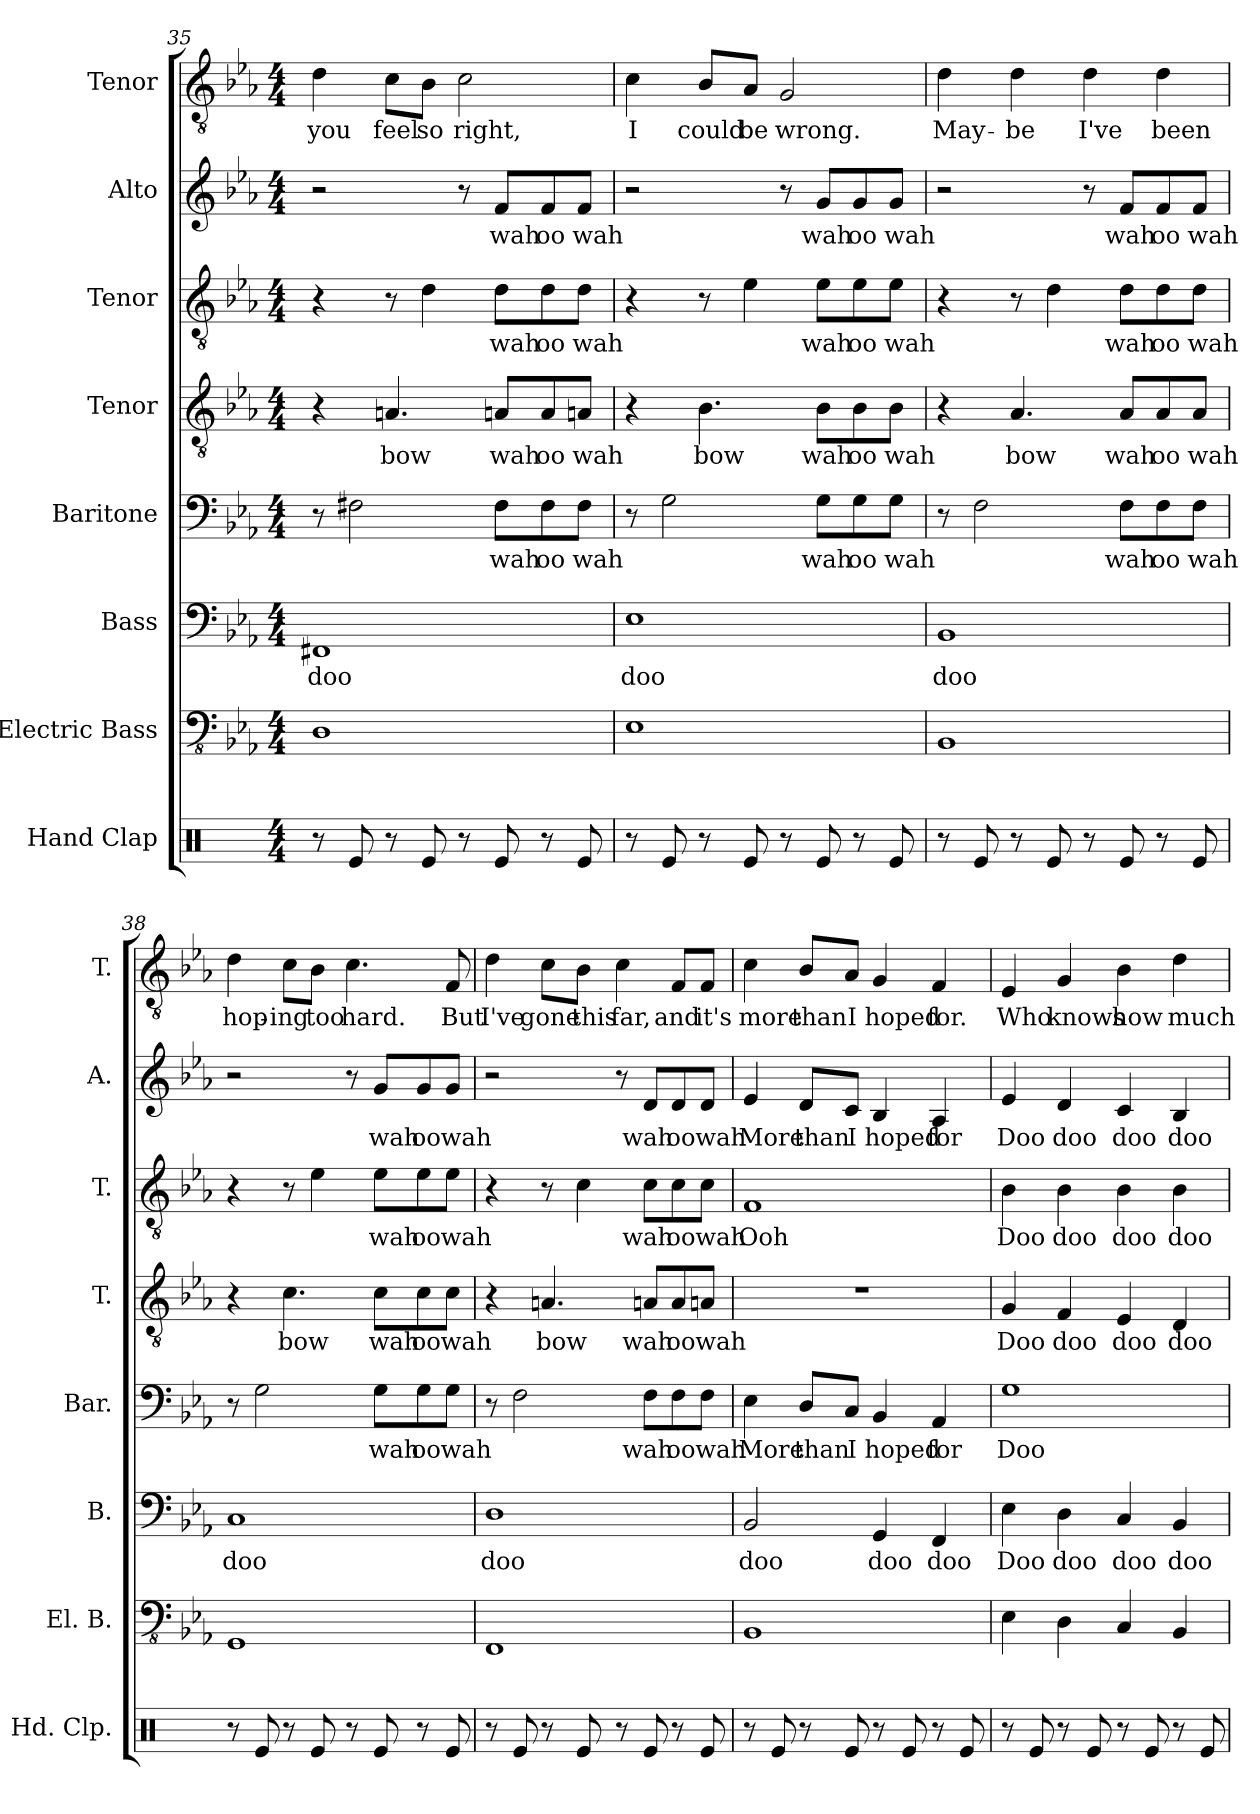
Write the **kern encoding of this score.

**kern	**kern	**kern	**text	**kern	**text	**kern	**text	**kern	**text	**kern	**text	**kern	**text
*part8	*part7	*part6	*part6	*part5	*part5	*part4	*part4	*part3	*part3	*part2	*part2	*part1	*part1
*staff8	*staff7	*staff6	*staff6	*staff5	*staff5	*staff4	*staff4	*staff3	*staff3	*staff2	*staff2	*staff1	*staff1
*I"Hand Clap	*I"Electric Bass	*I"Bass	*	*I"Baritone	*	*I"Tenor	*	*I"Tenor	*	*I"Alto	*	*I"Tenor	*
*I'Hd. Clp.	*I'El. B.	*I'B.	*	*I'Bar.	*	*I'T.	*	*I'T.	*	*I'A.	*	*I'T.	*
*clefX	*clefFv4	*clefF4	*	*clefF4	*	*clefGv2	*	*clefGv2	*	*clefG2	*	*clefGv2	*
*k[]	*k[b-e-a-]	*k[b-e-a-]	*	*k[b-e-a-]	*	*k[b-e-a-]	*	*k[b-e-a-]	*	*k[b-e-a-]	*	*k[b-e-a-]	*
*M4/4	*M4/4	*M4/4	*	*M4/4	*	*M4/4	*	*M4/4	*	*M4/4	*	*M4/4	*
=35	=35	=35	=35	=35	=35	=35	=35	=35	=35	=35	=35	=35	=35
8r	1DD	1FF#X	doo	8r	.	4r	.	4r	.	2r	.	4d\	you
8Re/	.	.	.	2F#X\	.	.	.	.	.	.	.	.	.
8r	.	.	.	.	.	4.An/	bow	8r	.	.	.	8c\L	feel
8Re/	.	.	.	.	.	.	.	4d\	.	.	.	8B-\J	so
8r	.	.	.	.	.	.	.	.	.	8r	.	2c\	right,
8Re/	.	.	.	8F#\L	wah	8An/L	wah	8d\L	wah	8f/L	wah	.	.
8r	.	.	.	8F#\	oo	8A/	oo	8d\	oo	8f/	oo	.	.
8Re/	.	.	.	8F#\J	wah	8An/J	wah	8d\J	wah	8f/J	wah	.	.
=36	=36	=36	=36	=36	=36	=36	=36	=36	=36	=36	=36	=36	=36
8r	1EE-	1E-	doo	8r	.	4r	.	4r	.	2r	.	4c\	I
8Re/	.	.	.	2G\	.	.	.	.	.	.	.	.	.
8r	.	.	.	.	.	4.B-\	bow	8r	.	.	.	8B-/L	could
8Re/	.	.	.	.	.	.	.	4e-\	.	.	.	8A-/J	be
8r	.	.	.	.	.	.	.	.	.	8r	.	2G/	wrong.
8Re/	.	.	.	8G\L	wah	8B-\L	wah	8e-\L	wah	8g/L	wah	.	.
8r	.	.	.	8G\	oo	8B-\	oo	8e-\	oo	8g/	oo	.	.
8Re/	.	.	.	8G\J	wah	8B-\J	wah	8e-\J	wah	8g/J	wah	.	.
!!LO:PB:g=z
=37	=37	=37	=37	=37	=37	=37	=37	=37	=37	=37	=37	=37	=37
8r	1BBB-	1BB-	doo	8r	.	4r	.	4r	.	2r	.	4d\	May-
8Re/	.	.	.	2F\	.	.	.	.	.	.	.	.	.
8r	.	.	.	.	.	4.A-/	bow	8r	.	.	.	4d\	-be
8Re/	.	.	.	.	.	.	.	4d\	.	.	.	.	.
8r	.	.	.	.	.	.	.	.	.	8r	.	4d\	I've
8Re/	.	.	.	8F\L	wah	8A-/L	wah	8d\L	wah	8f/L	wah	.	.
8r	.	.	.	8F\	oo	8A-/	oo	8d\	oo	8f/	oo	4d\	been
8Re/	.	.	.	8F\J	wah	8A-/J	wah	8d\J	wah	8f/J	wah	.	.
=38	=38	=38	=38	=38	=38	=38	=38	=38	=38	=38	=38	=38	=38
8r	1GGG	1C	doo	8r	.	4r	.	4r	.	2r	.	4d\	hop-
8Re/	.	.	.	2G\	.	.	.	.	.	.	.	.	.
8r	.	.	.	.	.	4.c\	bow	8r	.	.	.	8c\L	-ing
8Re/	.	.	.	.	.	.	.	4e-\	.	.	.	8B-\J	too
8r	.	.	.	.	.	.	.	.	.	8r	.	4.c\	hard.
8Re/	.	.	.	8G\L	wah	8c\L	wah	8e-\L	wah	8g/L	wah	.	.
8r	.	.	.	8G\	oo	8c\	oo	8e-\	oo	8g/	oo	.	.
8Re/	.	.	.	8G\J	wah	8c\J	wah	8e-\J	wah	8g/J	wah	8F/	But
=39	=39	=39	=39	=39	=39	=39	=39	=39	=39	=39	=39	=39	=39
8r	1FFF	1D	doo	8r	.	4r	.	4r	.	2r	.	4d\	I've
8Re/	.	.	.	2F\	.	.	.	.	.	.	.	.	.
8r	.	.	.	.	.	4.An/	bow	8r	.	.	.	8c\L	gone
8Re/	.	.	.	.	.	.	.	4c\	.	.	.	8B-\J	this
8r	.	.	.	.	.	.	.	.	.	8r	.	4c\	far,
8Re/	.	.	.	8F\L	wah	8An/L	wah	8c\L	wah	8d/L	wah	.	.
8r	.	.	.	8F\	oo	8A/	oo	8c\	oo	8d/	oo	8F/L	and
8Re/	.	.	.	8F\J	wah	8An/J	wah	8c\J	wah	8d/J	wah	8F/J	it's
!!LO:PB:g=z
=40	=40	=40	=40	=40	=40	=40	=40	=40	=40	=40	=40	=40	=40
8r	1BBB-	2BB-/	doo	4E-\	More	1r	.	1F	Ooh	4e-/	More	4c\	more
8Re/	.	.	.	.	.	.	.	.	.	.	.	.	.
8r	.	.	.	8D/L	than	.	.	.	.	8d/L	than	8B-/L	than
8Re/	.	.	.	8C/J	I	.	.	.	.	8c/J	I	8A-/J	I
8r	.	4GG/	doo	4BB-/	hoped	.	.	.	.	4B-/	hoped	4G/	hoped
8Re/	.	.	.	.	.	.	.	.	.	.	.	.	.
8r	.	4FF/	doo	4AA-/	for	.	.	.	.	4A-/	for	4F/	for.
8Re/	.	.	.	.	.	.	.	.	.	.	.	.	.
=41	=41	=41	=41	=41	=41	=41	=41	=41	=41	=41	=41	=41	=41
8r	4EE-\	4E-\	Doo	1G	Doo	4G/	Doo	4B-\	Doo	4e-/	Doo	4E-/	Who
8Re/	.	.	.	.	.	.	.	.	.	.	.	.	.
8r	4DD\	4D\	doo	.	.	4F/	doo	4B-\	doo	4d/	doo	4G/	knows
8Re/	.	.	.	.	.	.	.	.	.	.	.	.	.
8r	4CC/	4C/	doo	.	.	4E-/	doo	4B-\	doo	4c/	doo	4B-\	how
8Re/	.	.	.	.	.	.	.	.	.	.	.	.	.
8r	4BBB-/	4BB-/	doo	.	.	4D/	doo	4B-\	doo	4B-/	doo	4d\	much
8Re/	.	.	.	.	.	.	.	.	.	.	.	.	.
=	=	=	=	=	=	=	=	=	=	=	=	=	=
*-	*-	*-	*-	*-	*-	*-	*-	*-	*-	*-	*-	*-	*-
